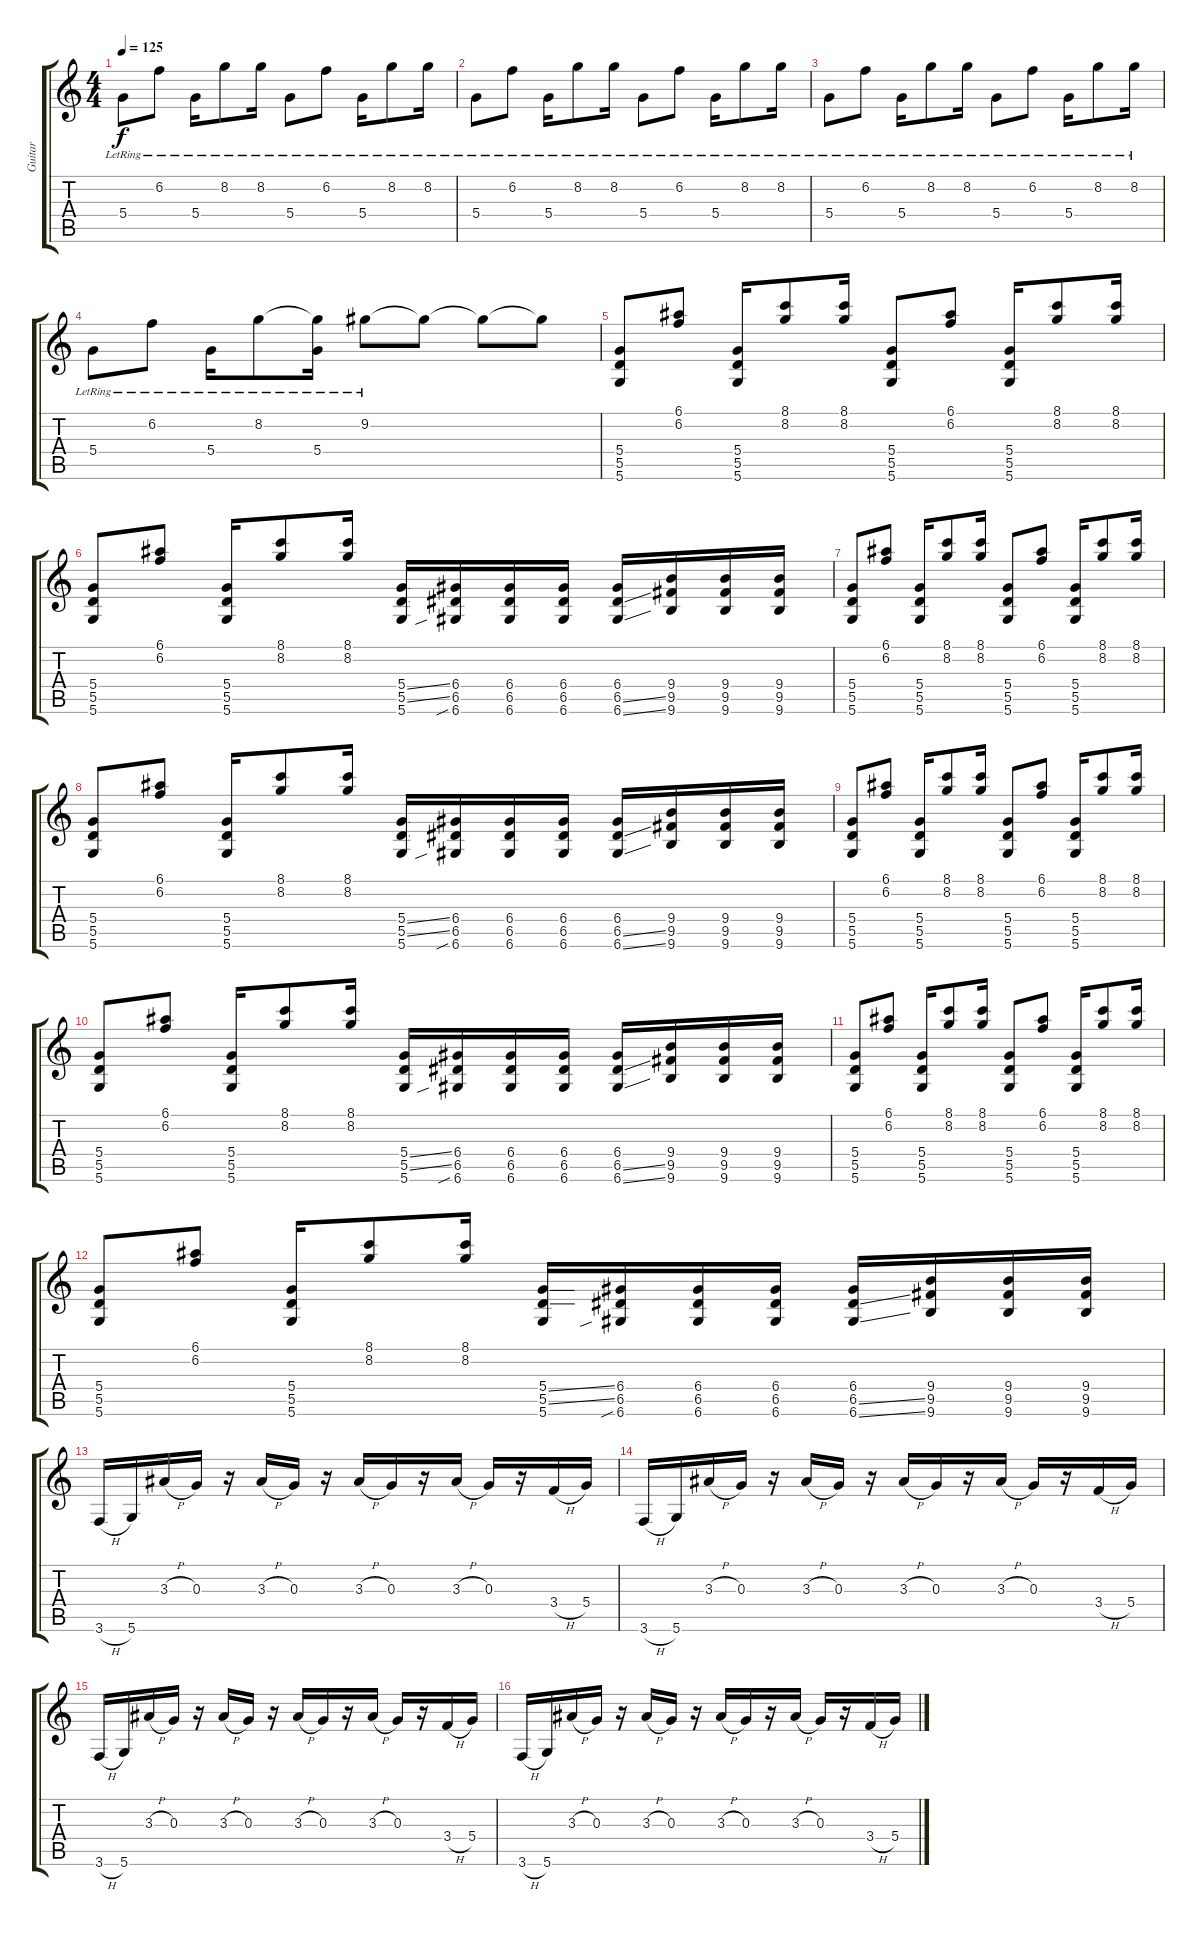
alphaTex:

\track ("Guitar" "Guitar") {instrument overdrivenguitar}
\staff {score tabs}
\tuning (E4 B3 G3 D3 A2 D2) {hide}
\ts (4 4)
\tempo 125
\clef g2
\ks c
5.4{lr}.8{dy f instrument acousticguitarsteel} 6.2{lr}.8 5.4{lr}.16 8.2{lr}.8 8.2{lr}.16 5.4{lr}.8 6.2{lr}.8 5.4{lr}.16 8.2{lr}.8 8.2{lr}.16 |
5.4{lr}.8 6.2{lr}.8 5.4{lr}.16 8.2{lr}.8 8.2{lr}.16 5.4{lr}.8 6.2{lr}.8 5.4{lr}.16 8.2{lr}.8 8.2{lr}.16 |
5.4{lr}.8 6.2{lr}.8 5.4{lr}.16 8.2{lr}.8 8.2{lr}.16 5.4{lr}.8 6.2{lr}.8 5.4{lr}.16 8.2{lr}.8 8.2{lr}.16 |
5.4{lr}.8 6.2{lr}.8 5.4{lr}.16 8.2{lr}.8 (8.2{t} 5.4{lr}).16 9.2{lr}.8 9.2{t}.8 9.2{t}.8 9.2{t}.8 |
(5.4 5.5 5.6).8{instrument overdrivenguitar} (6.1 6.2).8 (5.4 5.5 5.6).16 (8.1 8.2).8 (8.1 8.2).16 (5.4 5.5 5.6).8 (6.1 6.2).8 (5.4 5.5 5.6).16 (8.1 8.2).8 (8.1 8.2).16 |
(5.4 5.5 5.6).8 (6.1 6.2).8 (5.4 5.5 5.6).16 (8.1 8.2).8 (8.1 8.2).16 (5.4{ss} 5.5{ss} 5.6).16 (6.4 6.5 6.6{sib}).16 (6.4 6.5 6.6).16 (6.4 6.5 6.6).16 (6.4 6.5{ss} 6.6{ss}).16 (9.4 9.5 9.6).16 (9.4 9.5 9.6).16 (9.4 9.5 9.6).16 |
(5.4 5.5 5.6).8 (6.1 6.2).8 (5.4 5.5 5.6).16 (8.1 8.2).8 (8.1 8.2).16 (5.4 5.5 5.6).8 (6.1 6.2).8 (5.4 5.5 5.6).16 (8.1 8.2).8 (8.1 8.2).16 |
(5.4 5.5 5.6).8 (6.1 6.2).8 (5.4 5.5 5.6).16 (8.1 8.2).8 (8.1 8.2).16 (5.4{ss} 5.5{ss} 5.6).16 (6.4 6.5 6.6{sib}).16 (6.4 6.5 6.6).16 (6.4 6.5 6.6).16 (6.4 6.5{ss} 6.6{ss}).16 (9.4 9.5 9.6).16 (9.4 9.5 9.6).16 (9.4 9.5 9.6).16 |
(5.4 5.5 5.6).8 (6.1 6.2).8 (5.4 5.5 5.6).16 (8.1 8.2).8 (8.1 8.2).16 (5.4 5.5 5.6).8 (6.1 6.2).8 (5.4 5.5 5.6).16 (8.1 8.2).8 (8.1 8.2).16 |
(5.4 5.5 5.6).8 (6.1 6.2).8 (5.4 5.5 5.6).16 (8.1 8.2).8 (8.1 8.2).16 (5.4{ss} 5.5{ss} 5.6).16 (6.4 6.5 6.6{sib}).16 (6.4 6.5 6.6).16 (6.4 6.5 6.6).16 (6.4 6.5{ss} 6.6{ss}).16 (9.4 9.5 9.6).16 (9.4 9.5 9.6).16 (9.4 9.5 9.6).16 |
(5.4 5.5 5.6).8 (6.1 6.2).8 (5.4 5.5 5.6).16 (8.1 8.2).8 (8.1 8.2).16 (5.4 5.5 5.6).8 (6.1 6.2).8 (5.4 5.5 5.6).16 (8.1 8.2).8 (8.1 8.2).16 |
(5.4 5.5 5.6).8 (6.1 6.2).8 (5.4 5.5 5.6).16 (8.1 8.2).8 (8.1 8.2).16 (5.4{ss} 5.5{ss} 5.6).16 (6.4 6.5 6.6{sib}).16 (6.4 6.5 6.6).16 (6.4 6.5 6.6).16 (6.4 6.5{ss} 6.6{ss}).16 (9.4 9.5 9.6).16 (9.4 9.5 9.6).16 (9.4 9.5 9.6).16 |
3.6{h}.16 5.6.16 3.3{h}.16 0.3.16 r.16 3.3{h}.16 0.3.16 r.16 3.3{h}.16 0.3.16 r.16 3.3{h}.16 0.3.16 r.16 3.4{h}.16 5.4.16 |
3.6{h}.16 5.6.16 3.3{h}.16 0.3.16 r.16 3.3{h}.16 0.3.16 r.16 3.3{h}.16 0.3.16 r.16 3.3{h}.16 0.3.16 r.16 3.4{h}.16 5.4.16 |
3.6{h}.16 5.6.16 3.3{h}.16 0.3.16 r.16 3.3{h}.16 0.3.16 r.16 3.3{h}.16 0.3.16 r.16 3.3{h}.16 0.3.16 r.16 3.4{h}.16 5.4.16 |
3.6{h}.16 5.6.16 3.3{h}.16 0.3.16 r.16 3.3{h}.16 0.3.16 r.16 3.3{h}.16 0.3.16 r.16 3.3{h}.16 0.3.16 r.16 3.4{h}.16 5.4.16
